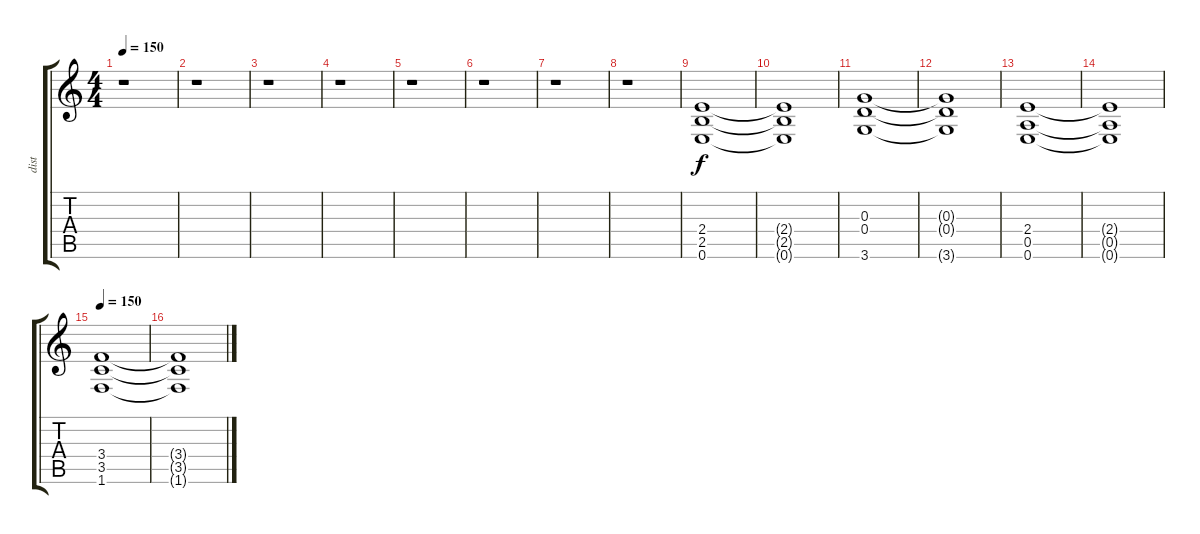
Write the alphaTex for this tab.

\track ("dist" "dist") {instrument distortionguitar}
\staff {score tabs}
\tuning (E4 B3 G3 D3 A2 E2) {hide}
\ts (4 4)
\tempo 150
\clef g2
\ks c
r.1{dy f} |
r.1 |
r.1 |
r.1 |
r.1 |
r.1 |
r.1 |
r.1 |
(2.4 2.5 0.6).1 |
(2.4{t} 2.5{t} 0.6{t}).1 |
(0.3 0.4 3.6).1 |
(0.3{t} 0.4{t} 3.6{t}).1 |
(2.4 0.5 0.6).1 |
(2.4{t} 0.5{t} 0.6{t}).1 |
\tempo 150
(3.4 3.5 1.6).1 |
(3.4{t} 3.5{t} 1.6{t}).1
